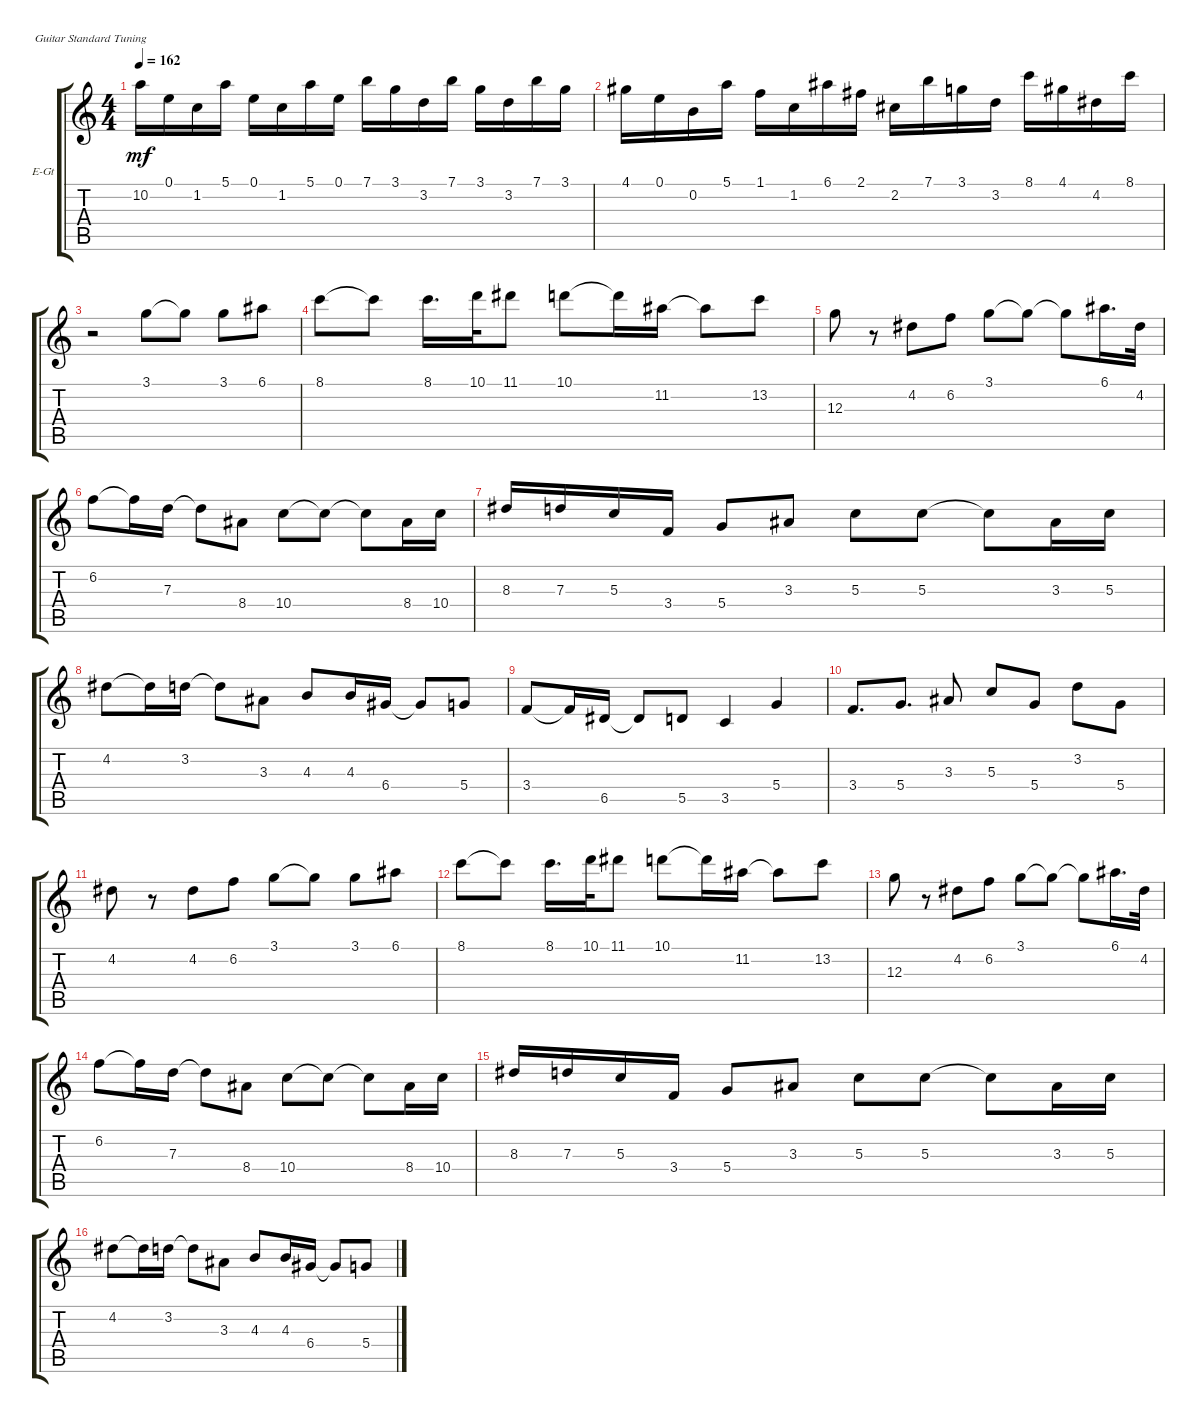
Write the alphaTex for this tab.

\defaultSystemsLayout 4
\bracketExtendMode groupsimilarinstruments
\firstSystemTrackNameOrientation horizontal
\otherSystemsTrackNameOrientation horizontal
\track ("Electric Guitar" "E-Gt") {instrument distortionguitar}
\staff {score tabs}
\tuning (E4 B3 G3 D3 A2 E2)
\ts (4 4)
\tempo 162
\clef g2
\scale
0.333333
\ks c
10.2.16{dy mf} 0.1.16 1.2.16 5.1.16 0.1.16 1.2.16 5.1.16 0.1.16 7.1.16 3.1.16 3.2.16 7.1.16 3.1.16 3.2.16 7.1.16 3.1.16 |
\scale
0.333333 4.1.16 0.1.16 0.2.16 5.1.16 1.1.16 1.2.16 6.1.16 2.1.16 2.2.16 7.1.16 3.1.16 3.2.16 8.1.16 4.1.16 4.2.16 8.1.16 |
\scale
0.333333 r.2 3.1.8 3.1{t}.8 3.1.8 6.1.8 |
\scale
0.333333 8.1.8 8.1{t}.8 8.1.16{d} 10.1.32 11.1.8 10.1.8 10.1{t}.16 11.2.16 11.2{t}.8 13.2.8 |
\scale
0.333333 12.3.8 r.8 4.2.8 6.2.8 3.1.8 3.1{t}.8 3.1{t}.8 6.1.16{d} 4.2.32 |
\scale
0.333333 6.2.8 6.2{t}.16 7.3.16 7.3{t}.8 8.4.8 10.4.8 10.4{t}.8 10.4{t}.8 8.4.16 10.4.16 |
\scale
0.333333 8.3.16 7.3.16 5.3.16 3.4.16 5.4.8 3.3.8 5.3.8 5.3.8 5.3{t}.8 3.3.16 5.3.16 |
\scale
0.333333 4.2.8 4.2{t}.16 3.2.16 3.2{t}.8 3.3.8 4.3.8 4.3.16 6.4.16 6.4{t}.8 5.4.8 |
\scale
0.333333 3.4.8 3.4{t}.16 6.5.16 6.5{t}.8 5.5.8 3.5.4 5.4.4 |
\scale
0.333333 3.4.8{d} 5.4.8{d} 3.3.8 5.3.8 5.4.8 3.2.8 5.4.8 |
\scale
0.333333 4.2.8 r.8 4.2.8 6.2.8 3.1.8 3.1{t}.8 3.1.8 6.1.8 |
\scale
0.333333 8.1.8 8.1{t}.8 8.1.16{d} 10.1.32 11.1.8 10.1.8 10.1{t}.16 11.2.16 11.2{t}.8 13.2.8 |
\scale
0.333333 12.3.8 r.8 4.2.8 6.2.8 3.1.8 3.1{t}.8 3.1{t}.8 6.1.16{d} 4.2.32 |
\scale
0.333333 6.2.8 6.2{t}.16 7.3.16 7.3{t}.8 8.4.8 10.4.8 10.4{t}.8 10.4{t}.8 8.4.16 10.4.16 |
\scale
0.333333 8.3.16 7.3.16 5.3.16 3.4.16 5.4.8 3.3.8 5.3.8 5.3.8 5.3{t}.8 3.3.16 5.3.16 |
\scale
0.333333 4.2.8 4.2{t}.16 3.2.16 3.2{t}.8 3.3.8 4.3.8 4.3.16 6.4.16 6.4{t}.8 5.4.8
